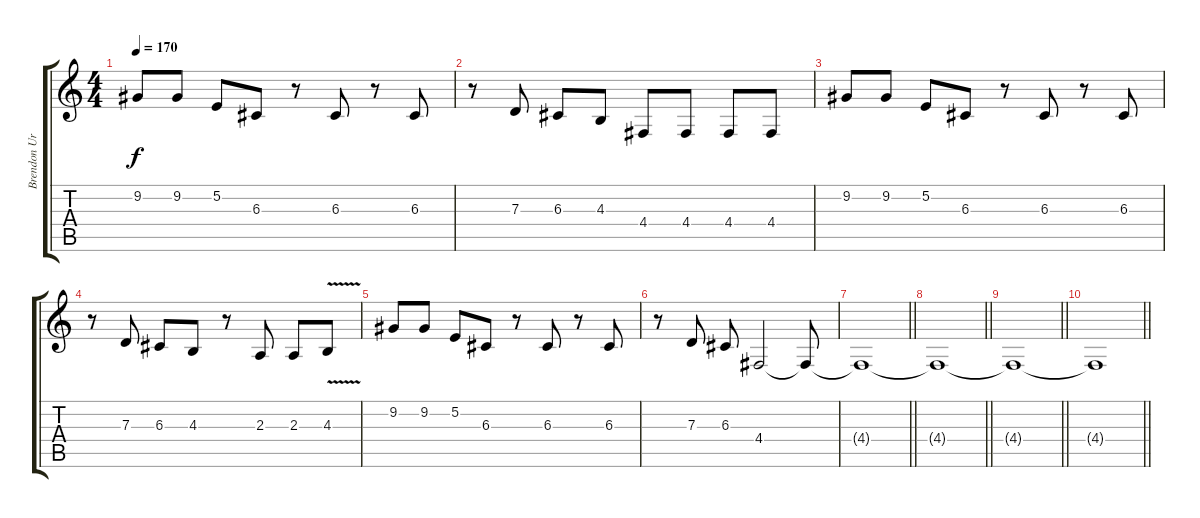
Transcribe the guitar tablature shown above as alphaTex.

\track ("Brendon Urie (Lead Vocals and Haromines)" "Brendon Ur") {instrument clarinet}
\staff {score tabs}
\tuning (E4 B3 G3 D3 A2 E2) {hide}
\ts (4 4)
\tempo 170
\clef g2
\ks c
9.2.8{dy f} 9.2.8 5.2.8 6.3.8 r.8 6.3.8 r.8 6.3.8 |
r.8 7.3.8 6.3.8 4.3.8 4.4.8 4.4.8 4.4.8 4.4.8 |
9.2.8 9.2.8 5.2.8 6.3.8 r.8 6.3.8 r.8 6.3.8 |
r.8 7.3.8 6.3.8 4.3.8 r.8 2.3.8 2.3.8 4.3{v}.8 |
9.2.8 9.2.8 5.2.8 6.3.8 r.8 6.3.8 r.8 6.3.8 |
r.8 7.3.8 6.3.8 4.4.2 4.4{t}.8 |
\barLineRight lightlight
4.4{t}.1 |
\barLineRight lightlight
4.4{t}.1 |
\barLineRight lightlight
4.4{t}.1 |
\barLineRight lightlight
4.4{t}.1
